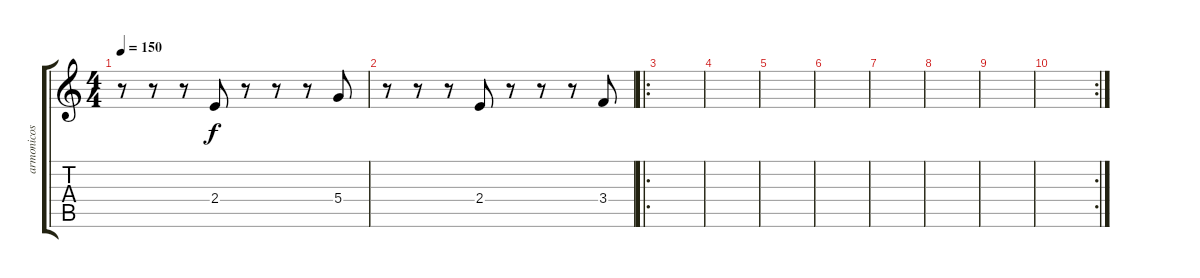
\track ("armonicos GaRy" "armonicos ") {instrument guitarharmonics}
\staff {score tabs}
\tuning (E4 B3 G3 D3 A2 E2) {hide}
\ts (4 4)
\tempo 150
\clef g2
\ks c
r.8{dy f} r.8 r.8 2.4.8 r.8 r.8 r.8 5.4.8 |
r.8 r.8 r.8 2.4.8 r.8 r.8 r.8 3.4.8 |
\ro
|
|
|
|
|
|
|
\rc 2
